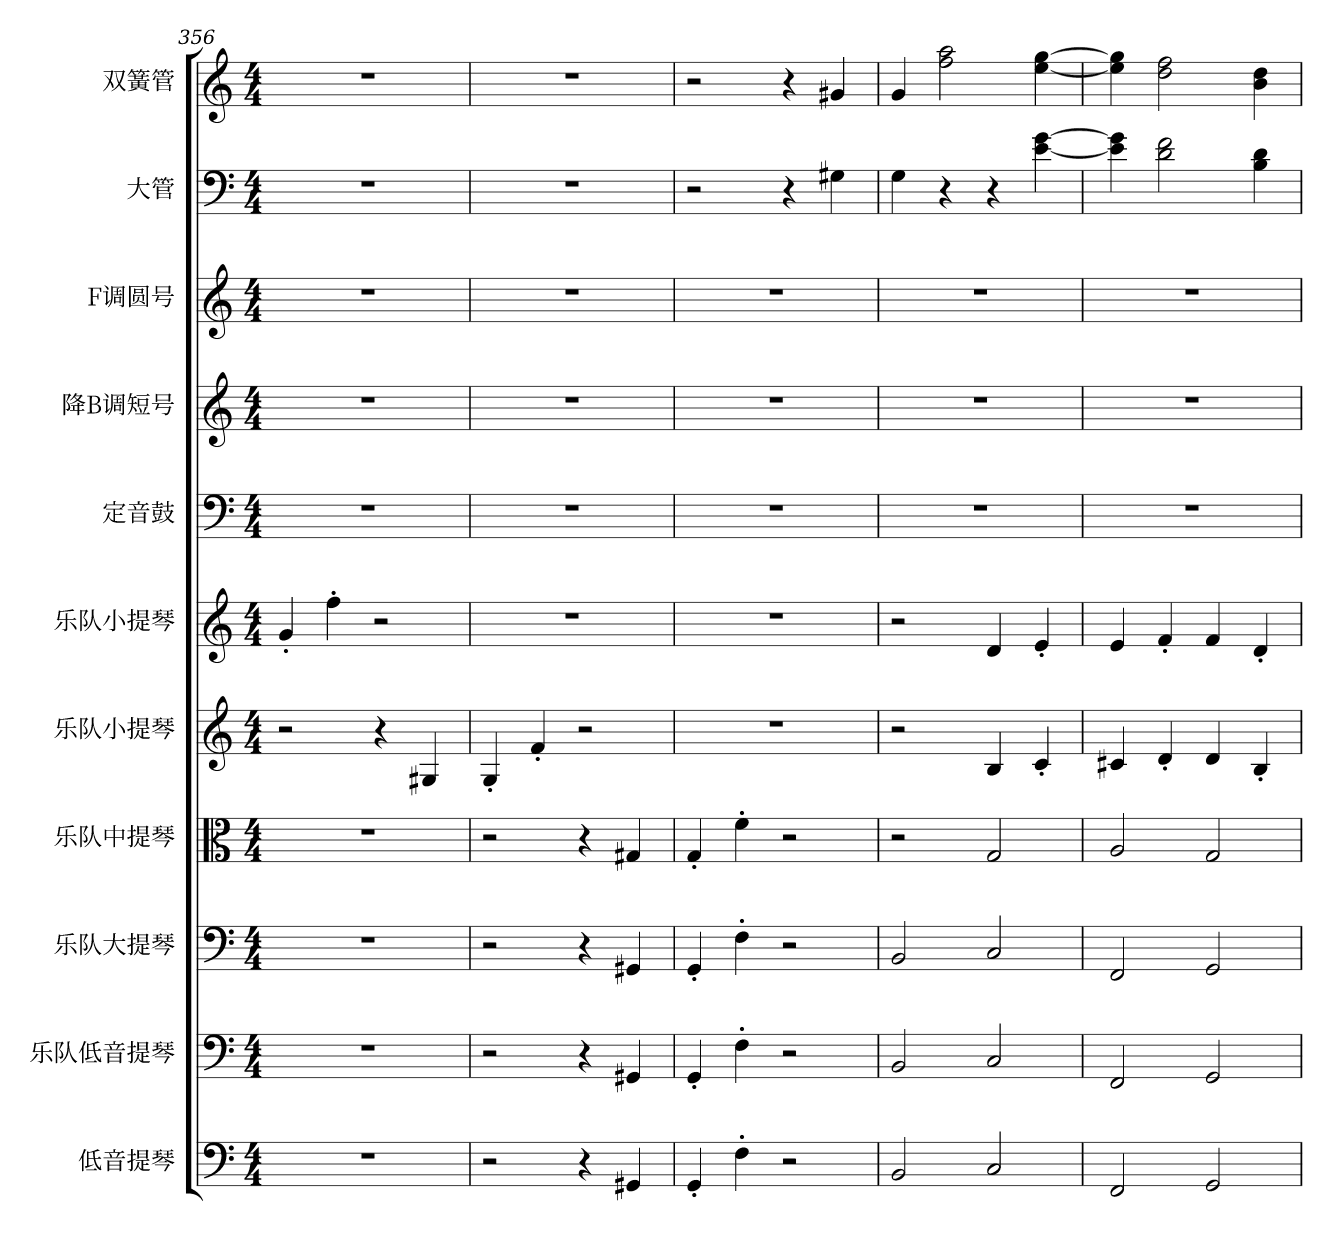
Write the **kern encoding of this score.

**kern	**kern	**kern	**kern	**kern	**kern	**kern	**kern	**kern	**kern	**kern
*part11	*part10	*part9	*part8	*part7	*part6	*part5	*part4	*part3	*part2	*part1
*staff11	*staff10	*staff9	*staff8	*staff7	*staff6	*staff5	*staff4	*staff3	*staff2	*staff1
*I"低音提琴	*I"乐队低音提琴	*I"乐队大提琴	*I"乐队中提琴	*I"乐队小提琴	*I"乐队小提琴	*I"定音鼓	*I"降B调短号	*I"F调圆号	*I"大管	*I"双簧管
*clefF4	*clefF4	*clefF4	*clefC3	*clefG2	*clefG2	*clefF4	*clefG2	*clefG2	*clefF4	*clefG2
*ITrd7c12	*ITrd7c12	*	*	*	*	*	*ITrd1c2	*ITrd4c7	*	*
*k[]	*k[]	*k[]	*k[]	*k[]	*k[]	*k[]	*k[b-e-]	*k[b-]	*k[]	*k[]
*M4/4	*M4/4	*M4/4	*M4/4	*M4/4	*M4/4	*M4/4	*M4/4	*M4/4	*M4/4	*M4/4
=356	=356	=356	=356	=356	=356	=356	=356	=356	=356	=356
1r	1r	1r	1r	2r	4g'/	1r	1r	1r	1r	1r
.	.	.	.	.	4ff'\	.	.	.	.	.
.	.	.	.	4r	2r	.	.	.	.	.
.	.	.	.	4G#X/	.	.	.	.	.	.
=357	=357	=357	=357	=357	=357	=357	=357	=357	=357	=357
2r	2r	2r	2r	4G'/	1r	1r	1r	1r	1r	1r
.	.	.	.	4f'/	.	.	.	.	.	.
4r	4r	4r	4r	2r	.	.	.	.	.	.
4GGG#X/	4GGG#X/	4GG#X/	4G#X/	.	.	.	.	.	.	.
!!LO:PB:g=z
=358	=358	=358	=358	=358	=358	=358	=358	=358	=358	=358
4GGG'/	4GGG'/	4GG'/	4G'/	1r	1r	1r	1r	1r	2r	2r
4FF'\	4FF'\	4F'\	4f'\	.	.	.	.	.	.	.
2r	2r	2r	2r	.	.	.	.	.	4r	4r
.	.	.	.	.	.	.	.	.	4G#X\	4g#X/
=359	=359	=359	=359	=359	=359	=359	=359	=359	=359	=359
2BBB/	2BBB/	2BB/	2r	2r	2r	1r	1r	1r	4G\	4g/
.	.	.	.	.	.	.	.	.	4r	2ff\ 2aa\
2CC/	2CC/	2C/	2G/	4B/	4d/	.	.	.	4r	.
.	.	.	.	4c'/	4e'/	.	.	.	[4e\ [4g\	[4ee\ [4gg\
=360	=360	=360	=360	=360	=360	=360	=360	=360	=360	=360
2FFF/	2FFF/	2FF/	2A/	4c#X/	4e/	1r	1r	1r	4e\] 4g\]	4ee\] 4gg\]
.	.	.	.	4d'/	4f'/	.	.	.	2d\ 2f\	2dd\ 2ff\
2GGG/	2GGG/	2GG/	2G/	4d/	4f/	.	.	.	.	.
.	.	.	.	4B'/	4d'/	.	.	.	4B\ 4d\	4b\ 4dd\
=	=	=	=	=	=	=	=	=	=	=
*-	*-	*-	*-	*-	*-	*-	*-	*-	*-	*-
